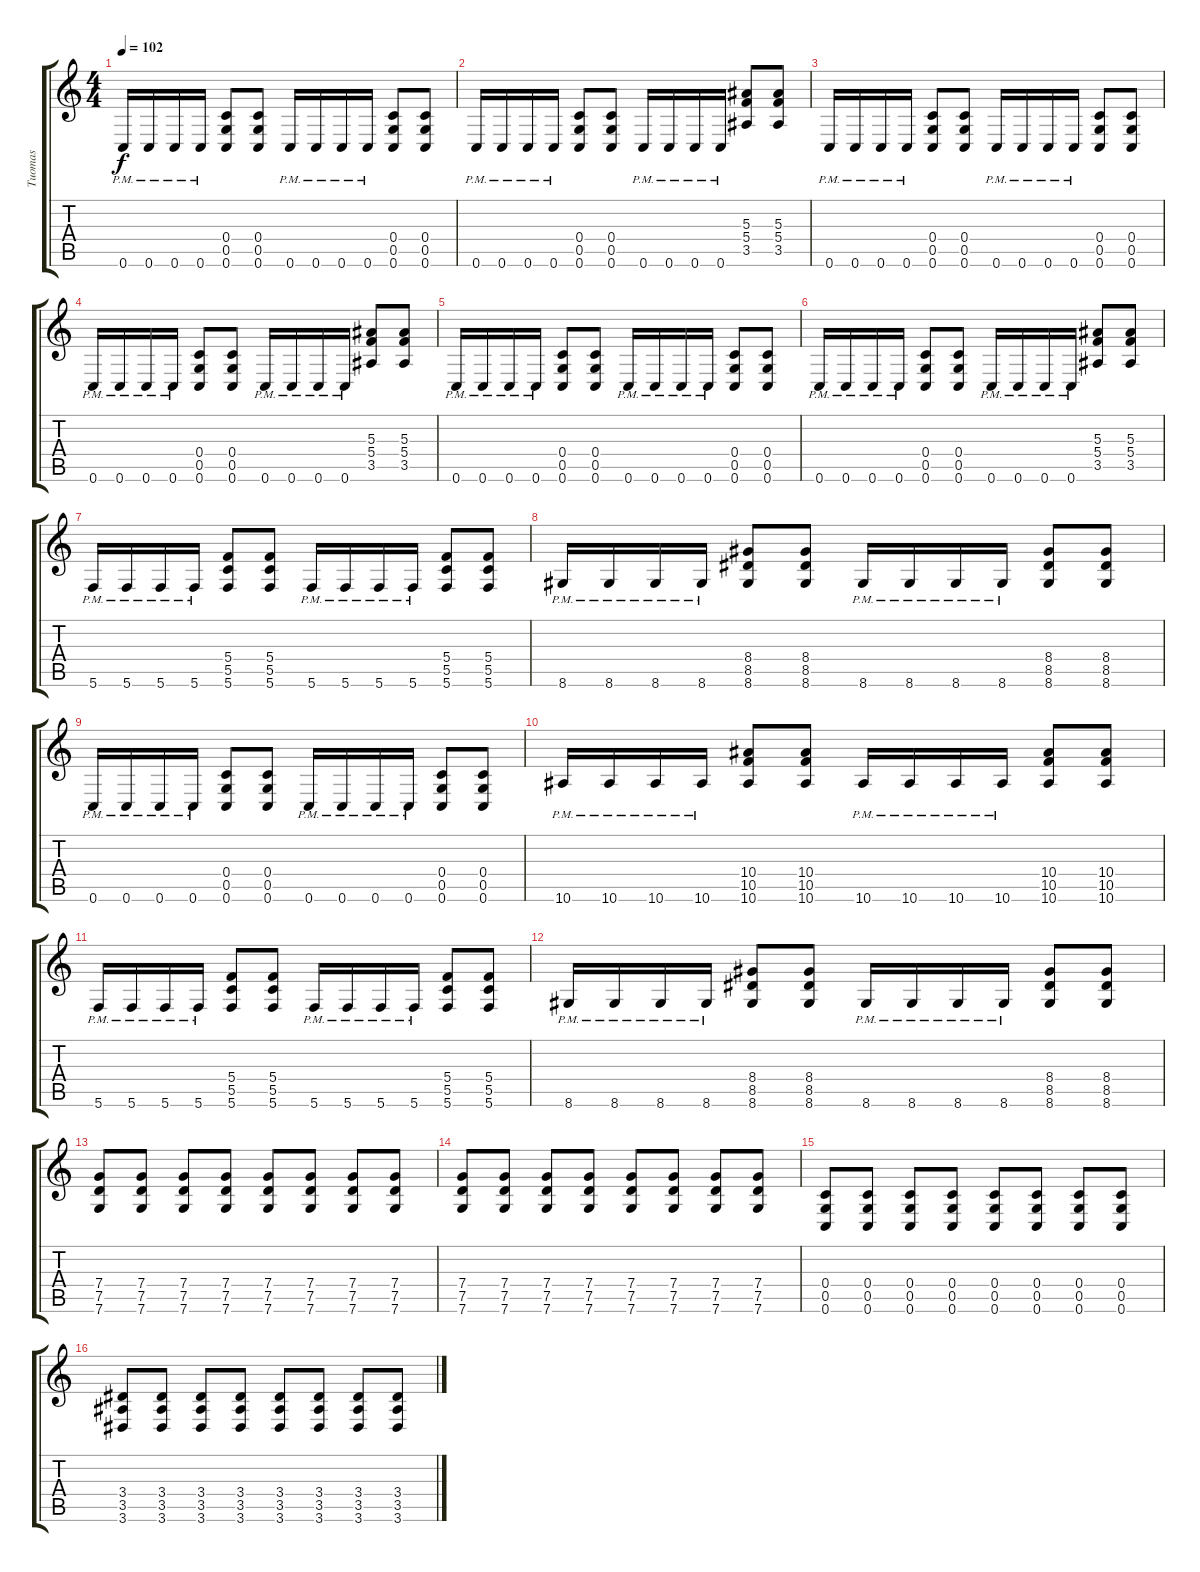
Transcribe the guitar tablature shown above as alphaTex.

\track ("Tuomas" "Tuomas") {instrument distortionguitar}
\staff {score tabs}
\tuning (D4 A3 F3 C3 G2 C2) {hide}
\ts (4 4)
\tempo 102
\clef g2
\ks c
0.6{pm}.16{dy f} 0.6{pm}.16 0.6{pm}.16 0.6{pm}.16 (0.4 0.5 0.6).8 (0.4 0.5 0.6).8 0.6{pm}.16 0.6{pm}.16 0.6{pm}.16 0.6{pm}.16 (0.4 0.5 0.6).8 (0.4 0.5 0.6).8 |
0.6{pm}.16 0.6{pm}.16 0.6{pm}.16 0.6{pm}.16 (0.4 0.5 0.6).8 (0.4 0.5 0.6).8 0.6{pm}.16 0.6{pm}.16 0.6{pm}.16 0.6{pm}.16 (5.3 5.4 3.5).8 (5.3 5.4 3.5).8 |
0.6{pm}.16 0.6{pm}.16 0.6{pm}.16 0.6{pm}.16 (0.4 0.5 0.6).8 (0.4 0.5 0.6).8 0.6{pm}.16 0.6{pm}.16 0.6{pm}.16 0.6{pm}.16 (0.4 0.5 0.6).8 (0.4 0.5 0.6).8 |
0.6{pm}.16 0.6{pm}.16 0.6{pm}.16 0.6{pm}.16 (0.4 0.5 0.6).8 (0.4 0.5 0.6).8 0.6{pm}.16 0.6{pm}.16 0.6{pm}.16 0.6{pm}.16 (5.3 5.4 3.5).8 (5.3 5.4 3.5).8 |
0.6{pm}.16 0.6{pm}.16 0.6{pm}.16 0.6{pm}.16 (0.4 0.5 0.6).8 (0.4 0.5 0.6).8 0.6{pm}.16 0.6{pm}.16 0.6{pm}.16 0.6{pm}.16 (0.4 0.5 0.6).8 (0.4 0.5 0.6).8 |
0.6{pm}.16 0.6{pm}.16 0.6{pm}.16 0.6{pm}.16 (0.4 0.5 0.6).8 (0.4 0.5 0.6).8 0.6{pm}.16 0.6{pm}.16 0.6{pm}.16 0.6{pm}.16 (5.3 5.4 3.5).8 (5.3 5.4 3.5).8 |
5.6{pm}.16 5.6{pm}.16 5.6{pm}.16 5.6{pm}.16 (5.4 5.5 5.6).8 (5.4 5.5 5.6).8 5.6{pm}.16 5.6{pm}.16 5.6{pm}.16 5.6{pm}.16 (5.4 5.5 5.6).8 (5.4 5.5 5.6).8 |
8.6{pm}.16 8.6{pm}.16 8.6{pm}.16 8.6{pm}.16 (8.4 8.5 8.6).8 (8.4 8.5 8.6).8 8.6{pm}.16 8.6{pm}.16 8.6{pm}.16 8.6{pm}.16 (8.4 8.5 8.6).8 (8.4 8.5 8.6).8 |
0.6{pm}.16 0.6{pm}.16 0.6{pm}.16 0.6{pm}.16 (0.4 0.5 0.6).8 (0.4 0.5 0.6).8 0.6{pm}.16 0.6{pm}.16 0.6{pm}.16 0.6{pm}.16 (0.4 0.5 0.6).8 (0.4 0.5 0.6).8 |
10.6{pm}.16 10.6{pm}.16 10.6{pm}.16 10.6{pm}.16 (10.4 10.5 10.6).8 (10.4 10.5 10.6).8 10.6{pm}.16 10.6{pm}.16 10.6{pm}.16 10.6{pm}.16 (10.4 10.5 10.6).8 (10.4 10.5 10.6).8 |
5.6{pm}.16 5.6{pm}.16 5.6{pm}.16 5.6{pm}.16 (5.4 5.5 5.6).8 (5.4 5.5 5.6).8 5.6{pm}.16 5.6{pm}.16 5.6{pm}.16 5.6{pm}.16 (5.4 5.5 5.6).8 (5.4 5.5 5.6).8 |
8.6{pm}.16 8.6{pm}.16 8.6{pm}.16 8.6{pm}.16 (8.4 8.5 8.6).8 (8.4 8.5 8.6).8 8.6{pm}.16 8.6{pm}.16 8.6{pm}.16 8.6{pm}.16 (8.4 8.5 8.6).8 (8.4 8.5 8.6).8 |
(7.4 7.5 7.6).8 (7.4 7.5 7.6).8 (7.4 7.5 7.6).8 (7.4 7.5 7.6).8 (7.4 7.5 7.6).8 (7.4 7.5 7.6).8 (7.4 7.5 7.6).8 (7.4 7.5 7.6).8 |
(7.4 7.5 7.6).8 (7.4 7.5 7.6).8 (7.4 7.5 7.6).8 (7.4 7.5 7.6).8 (7.4 7.5 7.6).8 (7.4 7.5 7.6).8 (7.4 7.5 7.6).8 (7.4 7.5 7.6).8 |
(0.4 0.5 0.6).8 (0.4 0.5 0.6).8 (0.4 0.5 0.6).8 (0.4 0.5 0.6).8 (0.4 0.5 0.6).8 (0.4 0.5 0.6).8 (0.4 0.5 0.6).8 (0.4 0.5 0.6).8 |
(3.4 3.5 3.6).8 (3.4 3.5 3.6).8 (3.4 3.5 3.6).8 (3.4 3.5 3.6).8 (3.4 3.5 3.6).8 (3.4 3.5 3.6).8 (3.4 3.5 3.6).8 (3.4 3.5 3.6).8
